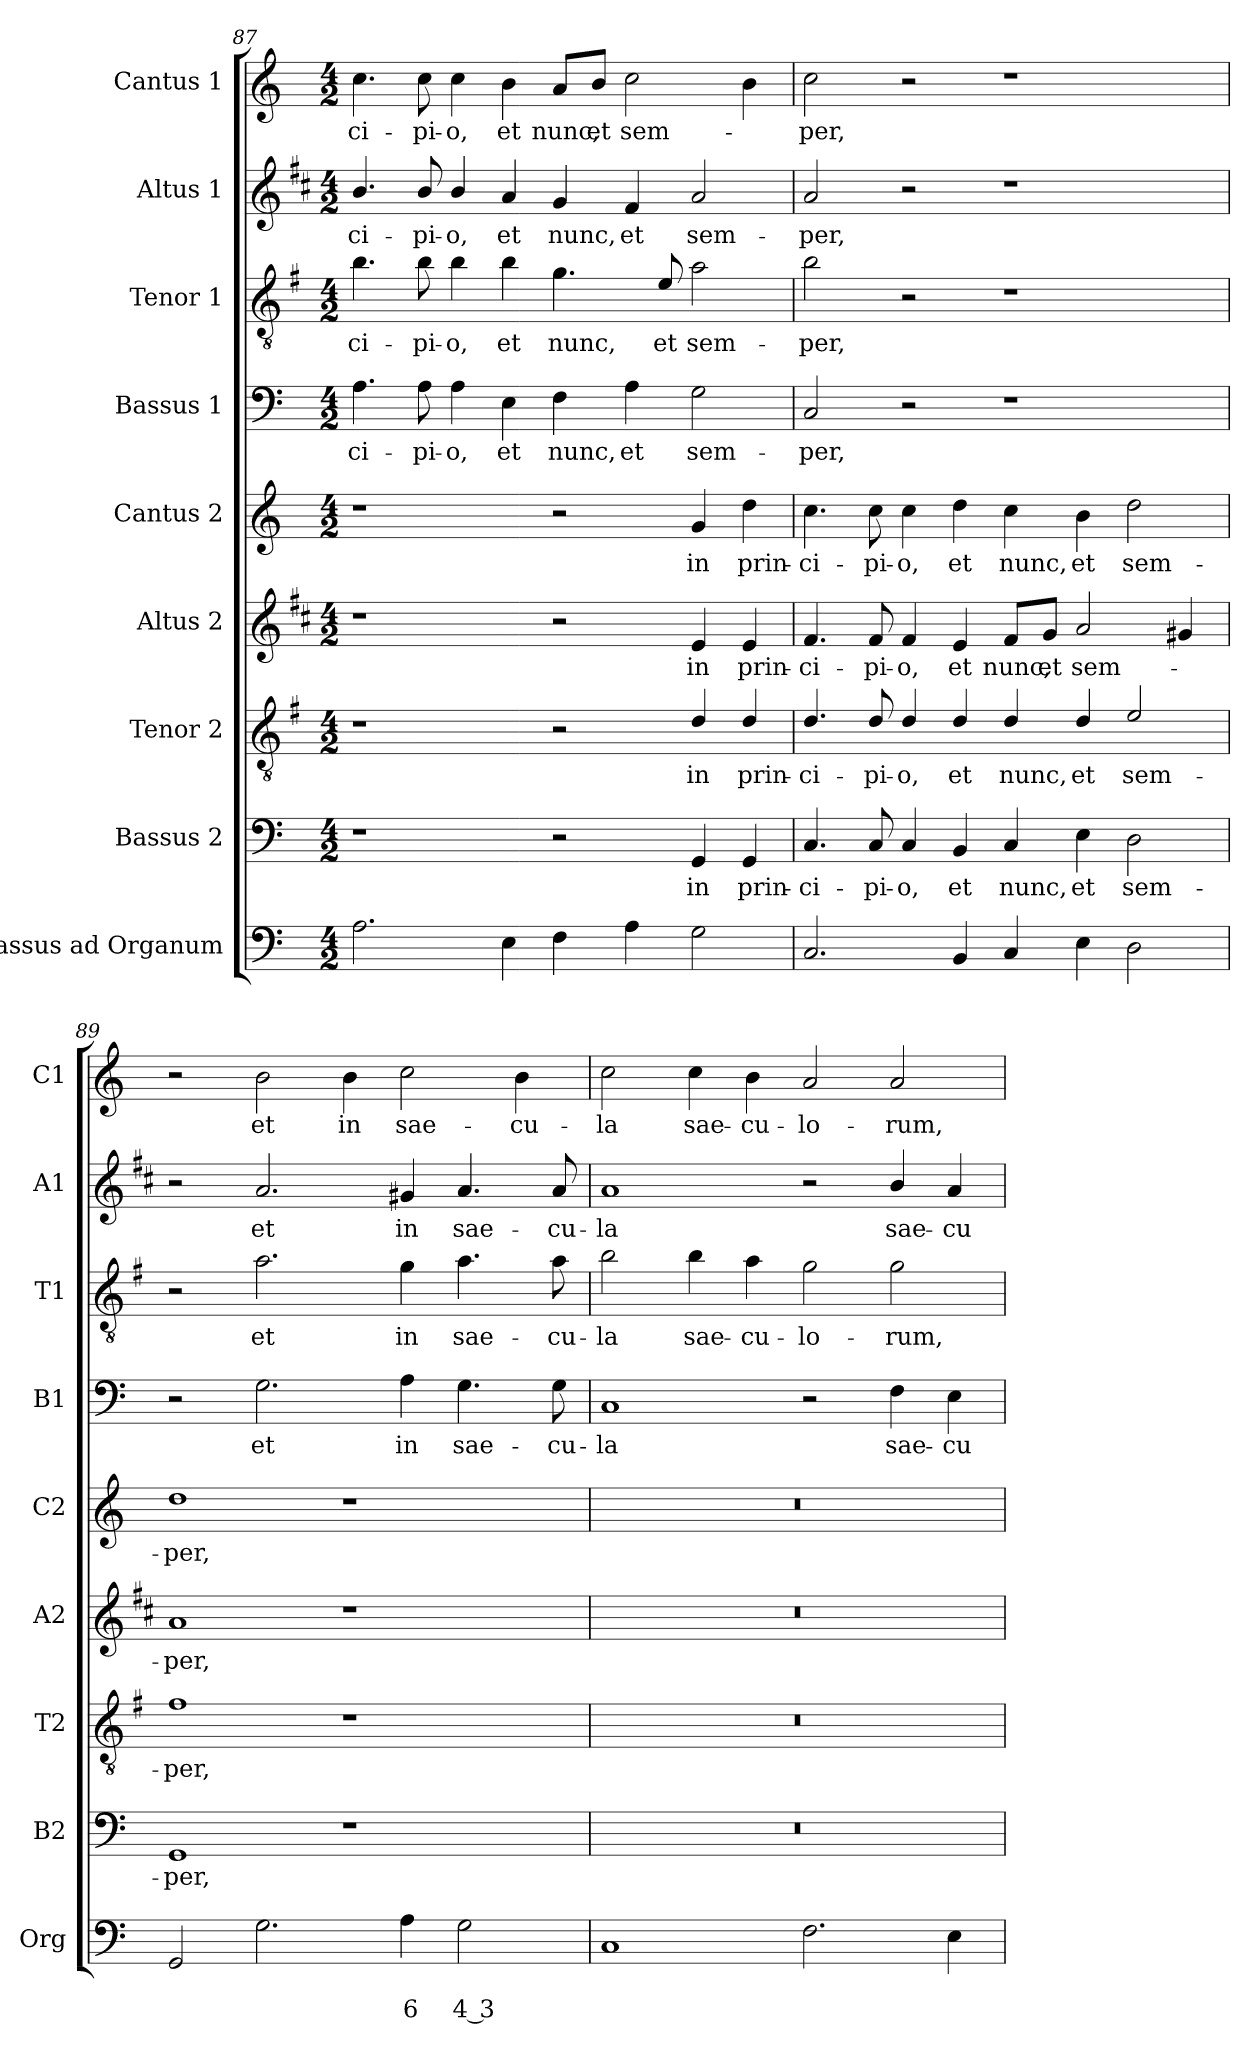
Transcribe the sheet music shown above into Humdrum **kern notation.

**kern	**text	**text	**kern	**text	**kern	**text	**kern	**text	**kern	**text	**kern	**text	**kern	**text	**kern	**text	**kern	**text
*part9	*part9	*part9	*part8	*part8	*part7	*part7	*part6	*part6	*part5	*part5	*part4	*part4	*part3	*part3	*part2	*part2	*part1	*part1
*staff9	*staff9	*staff9	*staff8	*staff8	*staff7	*staff7	*staff6	*staff6	*staff5	*staff5	*staff4	*staff4	*staff3	*staff3	*staff2	*staff2	*staff1	*staff1
*I"Bassus ad Organum	*	*	*I"Bassus 2	*	*I"Tenor 2	*	*I"Altus 2	*	*I"Cantus 2	*	*I"Bassus 1	*	*I"Tenor 1	*	*I"Altus 1	*	*I"Cantus 1	*
*I'Org	*	*	*I'B2	*	*I'T2	*	*I'A2	*	*I'C2	*	*I'B1	*	*I'T1	*	*I'A1	*	*I'C1	*
*clefF4	*	*	*clefF4	*	*clefGv2	*	*clefG2	*	*clefG2	*	*clefF4	*	*clefGv2	*	*clefG2	*	*clefG2	*
*	*	*	*	*	*ITrd4c7	*	*ITrd1c2	*	*	*	*	*	*ITrd4c7	*	*ITrd1c2	*	*	*
*k[]	*	*	*k[]	*	*k[]	*	*k[]	*	*k[]	*	*k[]	*	*k[]	*	*k[]	*	*k[]	*
*C:	*	*	*C:	*	*C:	*	*C:	*	*C:	*	*C:	*	*C:	*	*C:	*	*C:	*
*M4/2	*	*	*M4/2	*	*M4/2	*	*M4/2	*	*M4/2	*	*M4/2	*	*M4/2	*	*M4/2	*	*M4/2	*
=87	=87	=87	=87	=87	=87	=87	=87	=87	=87	=87	=87	=87	=87	=87	=87	=87	=87	=87
!	!	!	!	!	!	!	!	!	!	!	!	!LO:LY:b	!	!LO:LY:b	!	!LO:LY:b	!	!LO:LY:b
2.A\	.	.	1r	.	1r	.	1r	.	1r	.	4.A\	-ci-	4.e\	-ci-	4.a/	-ci-	4.cc\	-ci-
!	!	!	!	!	!	!	!	!	!	!	!	!LO:LY:b	!	!LO:LY:b	!	!LO:LY:b	!	!LO:LY:b
.	.	.	.	.	.	.	.	.	.	.	8A\	-pi-	8e\	-pi-	8a/	-pi-	8cc\	-pi-
!	!	!	!	!	!	!	!	!	!	!	!	!LO:LY:b	!	!LO:LY:b	!	!LO:LY:b	!	!LO:LY:b
.	.	.	.	.	.	.	.	.	.	.	4A\	-o,	4e\	-o,	4a/	-o,	4cc\	-o,
!	!	!	!	!	!	!	!	!	!	!	!	!LO:LY:b	!	!LO:LY:b	!	!LO:LY:b	!	!LO:LY:b
4E\	.	.	.	.	.	.	.	.	.	.	4E\	et	4e\	et	4g/	et	4b\	et
!	!	!	!	!	!	!	!	!	!	!	!	!LO:LY:b	!	!LO:LY:b	!	!LO:LY:b	!	!LO:LY:b
4F\	.	.	2r	.	2r	.	2r	.	2r	.	4F\	nunc,	4.c\	nunc,	4f/	nunc,	8a/L	nunc,
!	!	!	!	!	!	!	!	!	!	!	!	!	!	!	!	!	!	!LO:LY:b
.	.	.	.	.	.	.	.	.	.	.	.	.	.	.	.	.	8b/J	et
!	!	!	!	!	!	!	!	!	!	!	!	!LO:LY:b	!	!	!	!LO:LY:b	!	!LO:LY:b
4A\	.	.	.	.	.	.	.	.	.	.	4A\	et	.	.	4e/	et	2cc\	sem-
!	!	!	!	!	!	!	!	!	!	!	!	!	!	!LO:LY:b	!	!	!	!
.	.	.	.	.	.	.	.	.	.	.	.	.	8A/	et	.	.	.	.
!	!	!	!	!LO:LY:b	!	!LO:LY:b	!	!LO:LY:b	!	!LO:LY:b	!	!LO:LY:b	!	!LO:LY:b	!	!LO:LY:b	!	!
2G\	.	.	4GG/	in	4G/	in	4d/	in	4g/	in	2G\	sem-	2d\	sem-	2g/	sem-	.	.
!	!	!	!	!LO:LY:b	!	!LO:LY:b	!	!LO:LY:b	!	!LO:LY:b	!	!	!	!	!	!	!	!
.	.	.	4GG/	prin-	4G/	prin-	4d/	prin-	4dd\	prin-	.	.	.	.	.	.	4b\	.
!!LO:LB:g=z
=88	=88	=88	=88	=88	=88	=88	=88	=88	=88	=88	=88	=88	=88	=88	=88	=88	=88	=88
!	!	!	!	!LO:LY:b	!	!LO:LY:b	!	!LO:LY:b	!	!LO:LY:b	!	!LO:LY:b	!	!LO:LY:b	!	!LO:LY:b	!	!LO:LY:b
2.C/	.	.	4.C/	-ci-	4.G/	-ci-	4.e/	-ci-	4.cc\	-ci-	2C/	-per,	2e\	-per,	2g/	-per,	2cc\	-per,
!	!	!	!	!LO:LY:b	!	!LO:LY:b	!	!LO:LY:b	!	!LO:LY:b	!	!	!	!	!	!	!	!
.	.	.	8C/	-pi-	8G/	-pi-	8e/	-pi-	8cc\	-pi-	.	.	.	.	.	.	.	.
!	!	!	!	!LO:LY:b	!	!LO:LY:b	!	!LO:LY:b	!	!LO:LY:b	!	!	!	!	!	!	!	!
.	.	.	4C/	-o,	4G/	-o,	4e/	-o,	4cc\	-o,	2r	.	2r	.	2r	.	2r	.
!	!	!	!	!LO:LY:b	!	!LO:LY:b	!	!LO:LY:b	!	!LO:LY:b	!	!	!	!	!	!	!	!
4BB/	.	.	4BB/	et	4G/	et	4d/	et	4dd\	et	.	.	.	.	.	.	.	.
!	!	!	!	!LO:LY:b	!	!LO:LY:b	!	!LO:LY:b	!	!LO:LY:b	!	!	!	!	!	!	!	!
4C/	.	.	4C/	nunc,	4G/	nunc,	8e/L	nunc,	4cc\	nunc,	1r	.	1r	.	1r	.	1r	.
!	!	!	!	!	!	!	!	!LO:LY:b	!	!	!	!	!	!	!	!	!	!
.	.	.	.	.	.	.	8f/J	et	.	.	.	.	.	.	.	.	.	.
!	!	!	!	!LO:LY:b	!	!LO:LY:b	!	!LO:LY:b	!	!LO:LY:b	!	!	!	!	!	!	!	!
4E\	.	.	4E\	et	4G/	et	2g/	sem-	4b\	et	.	.	.	.	.	.	.	.
!	!	!	!	!LO:LY:b	!	!LO:LY:b	!	!	!	!LO:LY:b	!	!	!	!	!	!	!	!
2D\	.	.	2D\	sem-	2A/	sem-	.	.	2dd\	sem-	.	.	.	.	.	.	.	.
.	.	.	.	.	.	.	4f#X/	.	.	.	.	.	.	.	.	.	.	.
=89	=89	=89	=89	=89	=89	=89	=89	=89	=89	=89	=89	=89	=89	=89	=89	=89	=89	=89
!	!	!	!	!LO:LY:b	!	!LO:LY:b	!	!LO:LY:b	!	!LO:LY:b	!	!	!	!	!	!	!	!
2GG/	.	.	1GG	-per,	1B	-per,	1g	-per,	1dd	-per,	2r	.	2r	.	2r	.	2r	.
!	!	!	!	!	!	!	!	!	!	!	!	!LO:LY:b	!	!LO:LY:b	!	!LO:LY:b	!	!LO:LY:b
2.G\	.	.	.	.	.	.	.	.	.	.	2.G\	et	2.d\	et	2.g/	et	2b\	et
!	!	!	!	!	!	!	!	!	!	!	!	!	!	!	!	!	!	!LO:LY:b
.	.	.	1r	.	1r	.	1r	.	1r	.	.	.	.	.	.	.	4b\	in
!	!	!LO:LY:b	!	!	!	!	!	!	!	!	!	!LO:LY:b	!	!LO:LY:b	!	!LO:LY:b	!	!LO:LY:b
4A\	.	6	.	.	.	.	.	.	.	.	4A\	in	4c\	in	4f#X/	in	2cc\	sae-
!	!	!LO:LY:b	!	!	!	!	!	!	!	!	!	!LO:LY:b	!	!LO:LY:b	!	!LO:LY:b	!	!
2G\	.	4 3	.	.	.	.	.	.	.	.	4.G\	sae-	4.d\	sae-	4.g/	sae-	.	.
!	!	!	!	!	!	!	!	!	!	!	!	!	!	!	!	!	!	!LO:LY:b
.	.	.	.	.	.	.	.	.	.	.	.	.	.	.	.	.	4b\	-cu-
!	!	!	!	!	!	!	!	!	!	!	!	!LO:LY:b	!	!LO:LY:b	!	!LO:LY:b	!	!
.	.	.	.	.	.	.	.	.	.	.	8G\	-cu-	8d\	-cu-	8g/	-cu-	.	.
=90	=90	=90	=90	=90	=90	=90	=90	=90	=90	=90	=90	=90	=90	=90	=90	=90	=90	=90
!	!	!	!	!	!	!	!	!	!	!	!	!LO:LY:b	!	!LO:LY:b	!	!LO:LY:b	!	!LO:LY:b
1C	.	.	0r	.	0r	.	0r	.	0r	.	1C	-la	2e\	-la	1g	-la	2cc\	-la
!	!	!	!	!	!	!	!	!	!	!	!	!	!	!LO:LY:b	!	!	!	!LO:LY:b
.	.	.	.	.	.	.	.	.	.	.	.	.	4e\	sae-	.	.	4cc\	sae-
!	!	!	!	!	!	!	!	!	!	!	!	!	!	!LO:LY:b	!	!	!	!LO:LY:b
.	.	.	.	.	.	.	.	.	.	.	.	.	4d\	-cu-	.	.	4b\	-cu-
!	!	!	!	!	!	!	!	!	!	!	!	!	!	!LO:LY:b	!	!	!	!LO:LY:b
2.F\	.	.	.	.	.	.	.	.	.	.	2r	.	2c\	-lo-	2r	.	2a/	-lo-
!	!	!	!	!	!	!	!	!	!	!	!	!LO:LY:b	!	!LO:LY:b	!	!LO:LY:b	!	!LO:LY:b
.	.	.	.	.	.	.	.	.	.	.	4F\	sae-	2c\	-rum,	4a/	sae-	2a/	-rum,
!	!	!	!	!	!	!	!	!	!	!	!	!LO:LY:b	!	!	!	!LO:LY:b	!	!
4E\	.	.	.	.	.	.	.	.	.	.	4E\	-cu-	.	.	4g/	-cu-	.	.
=	=	=	=	=	=	=	=	=	=	=	=	=	=	=	=	=	=	=
*-	*-	*-	*-	*-	*-	*-	*-	*-	*-	*-	*-	*-	*-	*-	*-	*-	*-	*-
